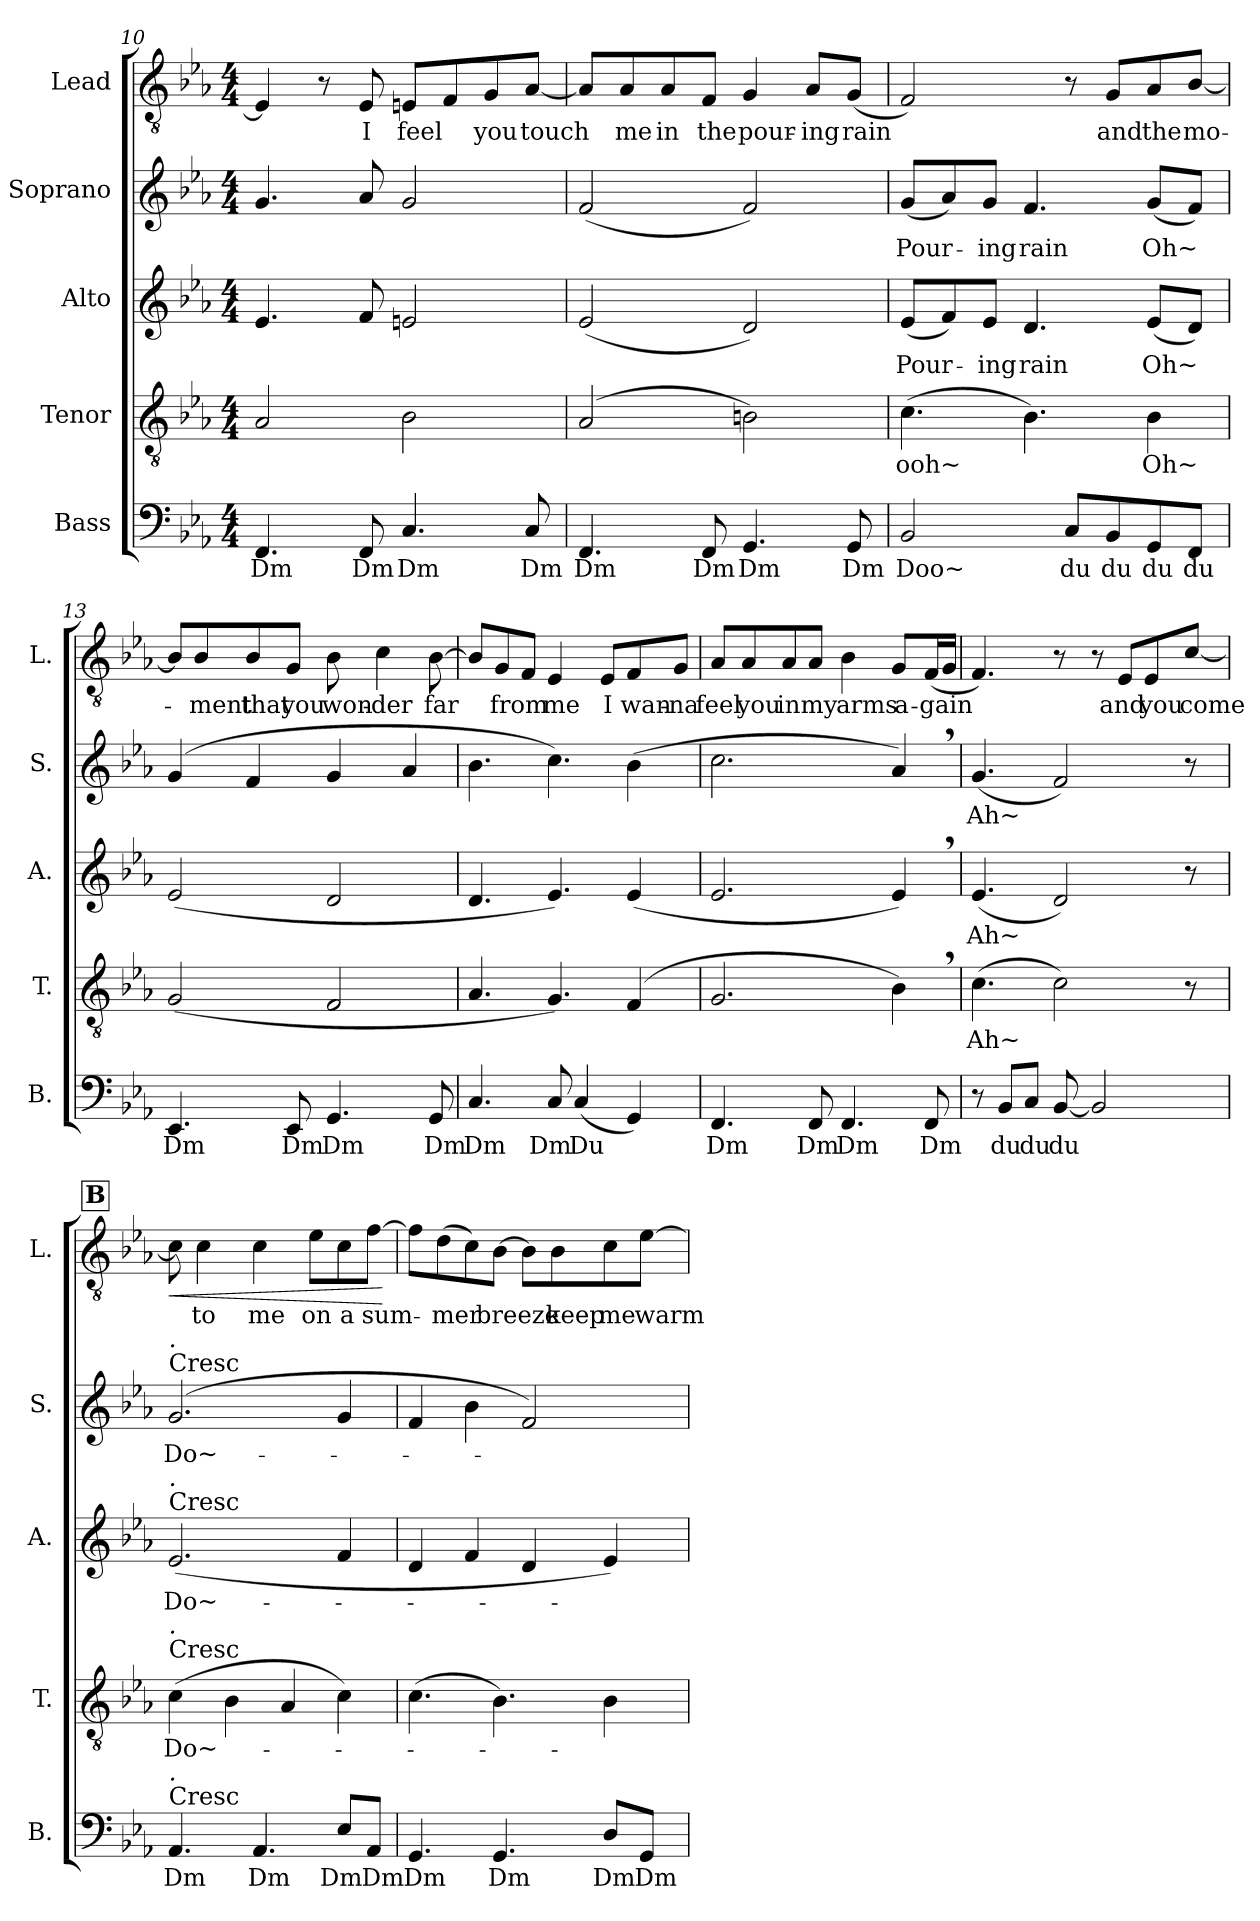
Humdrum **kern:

**kern	**text	**kern	**text	**kern	**text	**kern	**text	**kern	**text	**dynam
*part5	*part5	*part4	*part4	*part3	*part3	*part2	*part2	*part1	*part1	*part1
*staff5	*staff5	*staff4	*staff4	*staff3	*staff3	*staff2	*staff2	*staff1	*staff1	*staff1
*I"Bass	*	*I"Tenor	*	*I"Alto	*	*I"Soprano	*	*I"Lead	*	*
*I'B.	*	*I'T.	*	*I'A.	*	*I'S.	*	*I'L.	*	*
*clefF4	*	*clefGv2	*	*clefG2	*	*clefG2	*	*clefGv2	*	*
*k[b-e-a-]	*	*k[b-e-a-]	*	*k[b-e-a-]	*	*k[b-e-a-]	*	*k[b-e-a-]	*	*
*M4/4	*	*M4/4	*	*M4/4	*	*M4/4	*	*M4/4	*	*
=10	=10	=10	=10	=10	=10	=10	=10	=10	=10	=10
4.FF/	Dm	2A-/	.	4.e-/	.	4.g/	.	4E-/]	.	.
.	.	.	.	.	.	.	.	8r	.	.
8FF/	Dm	.	.	8f/	.	8a-/	.	8E-/	I	.
4.C/	Dm	2B-\	.	2en/	.	2g/	.	8En/L	feel	.
.	.	.	.	.	.	.	.	8F/	.	.
.	.	.	.	.	.	.	.	8G/	you	.
8C/	Dm	.	.	.	.	.	.	[8A-/J	touch	.
=11	=11	=11	=11	=11	=11	=11	=11	=11	=11	=11
4.FF/	Dm	(2A-/	.	(2e-/	.	(2f/	.	8A-/L]	.	.
.	.	.	.	.	.	.	.	8A-/	me	.
.	.	.	.	.	.	.	.	8A-/	in	.
8FF/	Dm	.	.	.	.	.	.	8F/J	the	.
4.GG/	Dm	2Bn\)	.	2d/)	.	2f/)	.	4G/	pour-	.
.	.	.	.	.	.	.	.	8A-/L	-ing	.
8GG/	Dm	.	.	.	.	.	.	(8G/J	rain	.
!!LO:LB:g=z
=12	=12	=12	=12	=12	=12	=12	=12	=12	=12	=12
2BB-/	Doo~	(4.c\	-ooh~	(8e-/L	Pour-	(8g/L	Pour-	2F/)	.	.
.	.	.	.	8f/)	.	8a-/)	.	.	.	.
.	.	.	.	8e-/J	-ing	8g/J	-ing	.	.	.
.	.	4.B-\)	.	4.d/	rain	4.f/	rain	.	.	.
8C/L	du	.	.	.	.	.	.	8r	.	.
8BB-/	du	.	.	.	.	.	.	8G/L	and	.
8GG/	du	4B-\	-Oh~	(8e-/L	-Oh~	(8g/L	-Oh~	8A-/	the	.
8FF/J	du	.	.	8d/J)	.	8f/J)	.	[8B-/J	mo-	.
=13	=13	=13	=13	=13	=13	=13	=13	=13	=13	=13
4.EE-/	Dm	(2G/	.	(2e-/	.	(4g/	.	8B-/L]	.	.
.	.	.	.	.	.	.	.	8B-/	-ment	.
.	.	.	.	.	.	4f/	.	8B-/	that	.
8EE-/	Dm	.	.	.	.	.	.	8G/J	you	.
4.GG/	Dm	2F/	.	2d/	.	4g/	.	8B-\	won-	.
.	.	.	.	.	.	.	.	4c\	-der	.
.	.	.	.	.	.	4a-/	.	.	.	.
8GG/	Dm	.	.	.	.	.	.	[8B-\	far	.
=14	=14	=14	=14	=14	=14	=14	=14	=14	=14	=14
4.C/	Dm	4.A-/	.	4.d/	.	4.b-\	.	8B-/L]	.	.
.	.	.	.	.	.	.	.	8G/	from	.
.	.	.	.	.	.	.	.	8F/J	.	.
8C/	Dm	4.G/)	.	4.e-/)	.	4.cc\)	.	4E-/	me	.
(4C/	Du	.	.	.	.	.	.	.	.	.
.	.	.	.	.	.	.	.	8E-/L	I	.
4GG/)	.	(4F/	.	(4e-/	.	(4b-\	.	8F/	wan-	.
.	.	.	.	.	.	.	.	8G/J	-na	.
!!LO:PB:g=z
=15	=15	=15	=15	=15	=15	=15	=15	=15	=15	=15
4.FF/	Dm	2.G/	.	2.e-/	.	2.cc\	.	8A-/L	feel	.
.	.	.	.	.	.	.	.	8A-/	you	.
.	.	.	.	.	.	.	.	8A-/	in	.
8FF/	Dm	.	.	.	.	.	.	8A-/J	my	.
4.FF/	Dm	.	.	.	.	.	.	4B-\	arms	.
.	.	4B-,\)	.	4e-,/)	.	4a-,/)	.	8G/L	a-	.
8FF/	Dm	.	.	.	.	.	.	(16F/L	-gain	.
.	.	.	.	.	.	.	.	16G/JJ	.	.
=16	=16	=16	=16	=16	=16	=16	=16	=16	=16	=16
8r	.	(4.c\	Ah~	(4.e-/	Ah~	(4.g/	Ah~	4.F/)	.	.
8BB-/L	du	.	.	.	.	.	.	.	.	.
8C/J	du	.	.	.	.	.	.	.	.	.
[8BB-/	-du	2c\)	.	2d/)	.	2f/)	.	8r	.	.
2BB-/]	.	.	.	.	.	.	.	8r	.	.
.	.	.	.	.	.	.	.	8E-/L	and	.
.	.	.	.	.	.	.	.	8E-/	you	.
.	.	8r	.	8r	.	8r	.	[8c/J	come	.
!!LO:REH:place=s1:a:B:fs=14:t=B
=17	=17	=17	=17	=17	=17	=17	=17	=17	=17	=17
!	!	!	!	!	!	!LO:TX:a:t=Cresc	!	!	!	!
!	!	!	!	!	!	!LO:TX:a:i:t=.	!	!	!	!
!	!	!	!	!LO:TX:a:t=Cresc	!	!	!	!	!	!
!	!	!	!	!LO:TX:a:i:t=.	!	!	!	!	!	!
!	!	!LO:TX:a:t=Cresc	!	!	!	!	!	!	!	!
!	!	!LO:TX:a:i:t=.	!	!	!	!	!	!	!	!
!LO:TX:a:t=Cresc	!	!	!	!	!	!	!	!	!	!
!LO:TX:a:i:t=.	!	!	!	!	!	!	!	!	!	!
!	!	!	!	!	!	!	!	!	!	!LO:HP:b
4.AA-/	Dm	(4c\	Do~-	(2.e-/	Do~-	(2.g/	Do~-	8c\]	.	<
.	.	.	.	.	.	.	.	4c\	to	.
.	.	4B-\	.	.	.	.	.	.	.	.
4.AA-/	Dm	.	.	.	.	.	.	4c\	me	.
.	.	4A-/	.	.	.	.	.	.	.	.
.	.	.	.	.	.	.	.	8e-\L	on	.
8E-/L	Dm	4c\)	.	4f/	.	4g/	.	8c\	a	.
8AA-/J	Dm	.	.	.	.	.	.	[8f\J	sum-	.
.	.	.	.	.	.	.	.	.	.	[
!!LO:LB:g=z
=18	=18	=18	=18	=18	=18	=18	=18	=18	=18	=18
4.GG/	Dm	(4.c\	.	4d/	.	4f/	.	8f\L]	.	.
.	.	.	.	.	.	.	.	(8d\	-mer	.
.	.	.	.	4f/	.	4b-\	.	8c\)	.	.
4.GG/	Dm	4.B-\)	.	.	.	.	.	[8B-\J	breeze	.
.	.	.	.	4d/	.	2f/)	.	8B-\L]	.	.
.	.	.	.	.	.	.	.	8B-\	keep	.
8D/L	Dm	4B-\	.	4e-/)	.	.	.	8c\	me	.
8GG/J	Dm	.	.	.	.	.	.	[8e-\J	warm	.
=	=	=	=	=	=	=	=	=	=	=
*-	*-	*-	*-	*-	*-	*-	*-	*-	*-	*-
